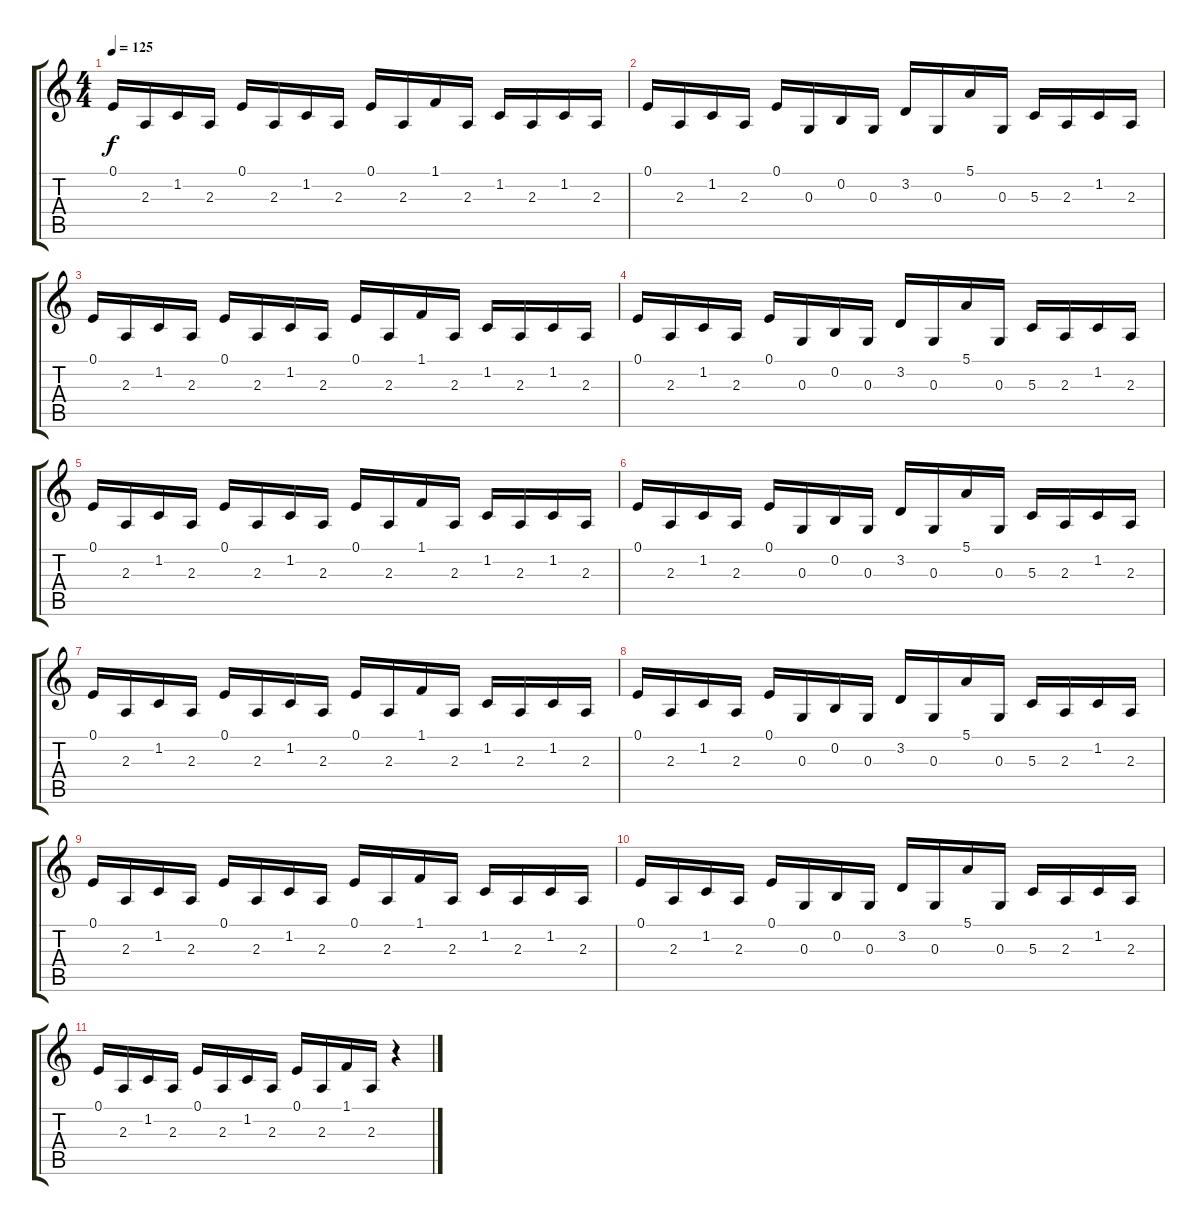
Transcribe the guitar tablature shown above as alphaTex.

\track "" {instrument vibraphone}
\staff {score tabs}
\tuning (E4 B3 G3 D3 A2 E2) {hide}
\ts (4 4)
\tempo 125
\clef g2
\ks c
0.1.16{dy f} 2.3.16 1.2.16 2.3.16 0.1.16 2.3.16 1.2.16 2.3.16 0.1.16 2.3.16 1.1.16 2.3.16 1.2.16 2.3.16 1.2.16 2.3.16 |
0.1.16 2.3.16 1.2.16 2.3.16 0.1.16 0.3.16 0.2.16 0.3.16 3.2.16 0.3.16 5.1.16 0.3.16 5.3.16 2.3.16 1.2.16 2.3.16 |
0.1.16 2.3.16 1.2.16 2.3.16 0.1.16 2.3.16 1.2.16 2.3.16 0.1.16 2.3.16 1.1.16 2.3.16 1.2.16 2.3.16 1.2.16 2.3.16 |
0.1.16 2.3.16 1.2.16 2.3.16 0.1.16 0.3.16 0.2.16 0.3.16 3.2.16 0.3.16 5.1.16 0.3.16 5.3.16 2.3.16 1.2.16 2.3.16 |
0.1.16 2.3.16 1.2.16 2.3.16 0.1.16 2.3.16 1.2.16 2.3.16 0.1.16 2.3.16 1.1.16 2.3.16 1.2.16{volume 4} 2.3.16 1.2.16 2.3.16 |
0.1.16{volume 4} 2.3.16 1.2.16 2.3.16{volume 4} 0.1.16 0.3.16 0.2.16{volume 3} 0.3.16 3.2.16 0.3.16{volume 3} 5.1.16 0.3.16 5.3.16{volume 3} 2.3.16 1.2.16 2.3.16{volume 3} |
0.1.16 2.3.16 1.2.16{volume 3} 2.3.16 0.1.16 2.3.16{volume 3} 1.2.16 2.3.16 0.1.16{volume 3} 2.3.16 1.1.16 2.3.16{volume 2} 1.2.16 2.3.16 1.2.16{volume 2} 2.3.16 |
0.1.16 2.3.16{volume 2} 1.2.16 2.3.16 0.1.16{volume 2} 0.3.16 0.2.16 0.3.16{volume 2} 3.2.16 0.3.16 5.1.16{volume 2} 0.3.16 5.3.16 2.3.16 1.2.16{volume 2} 2.3.16 |
0.1.16 2.3.16{volume 2} 1.2.16 2.3.16 0.1.16{volume 2} 2.3.16 1.2.16 2.3.16{volume 1} 0.1.16 2.3.16 1.1.16{volume 1} 2.3.16 1.2.16 2.3.16{volume 1} 1.2.16 2.3.16 |
0.1.16{volume 1} 2.3.16 1.2.16 2.3.16{volume 1} 0.1.16 0.3.16 0.2.16{volume 1} 0.3.16 3.2.16 0.3.16{volume 1} 5.1.16 0.3.16 5.3.16{volume 0} 2.3.16 1.2.16 2.3.16{volume 0} |
0.1.16 2.3.16 1.2.16{volume 0} 2.3.16 0.1.16 2.3.16{volume 0} 1.2.16 2.3.16 0.1.16{volume 0} 2.3.16 1.1.16 2.3.16 r.4
